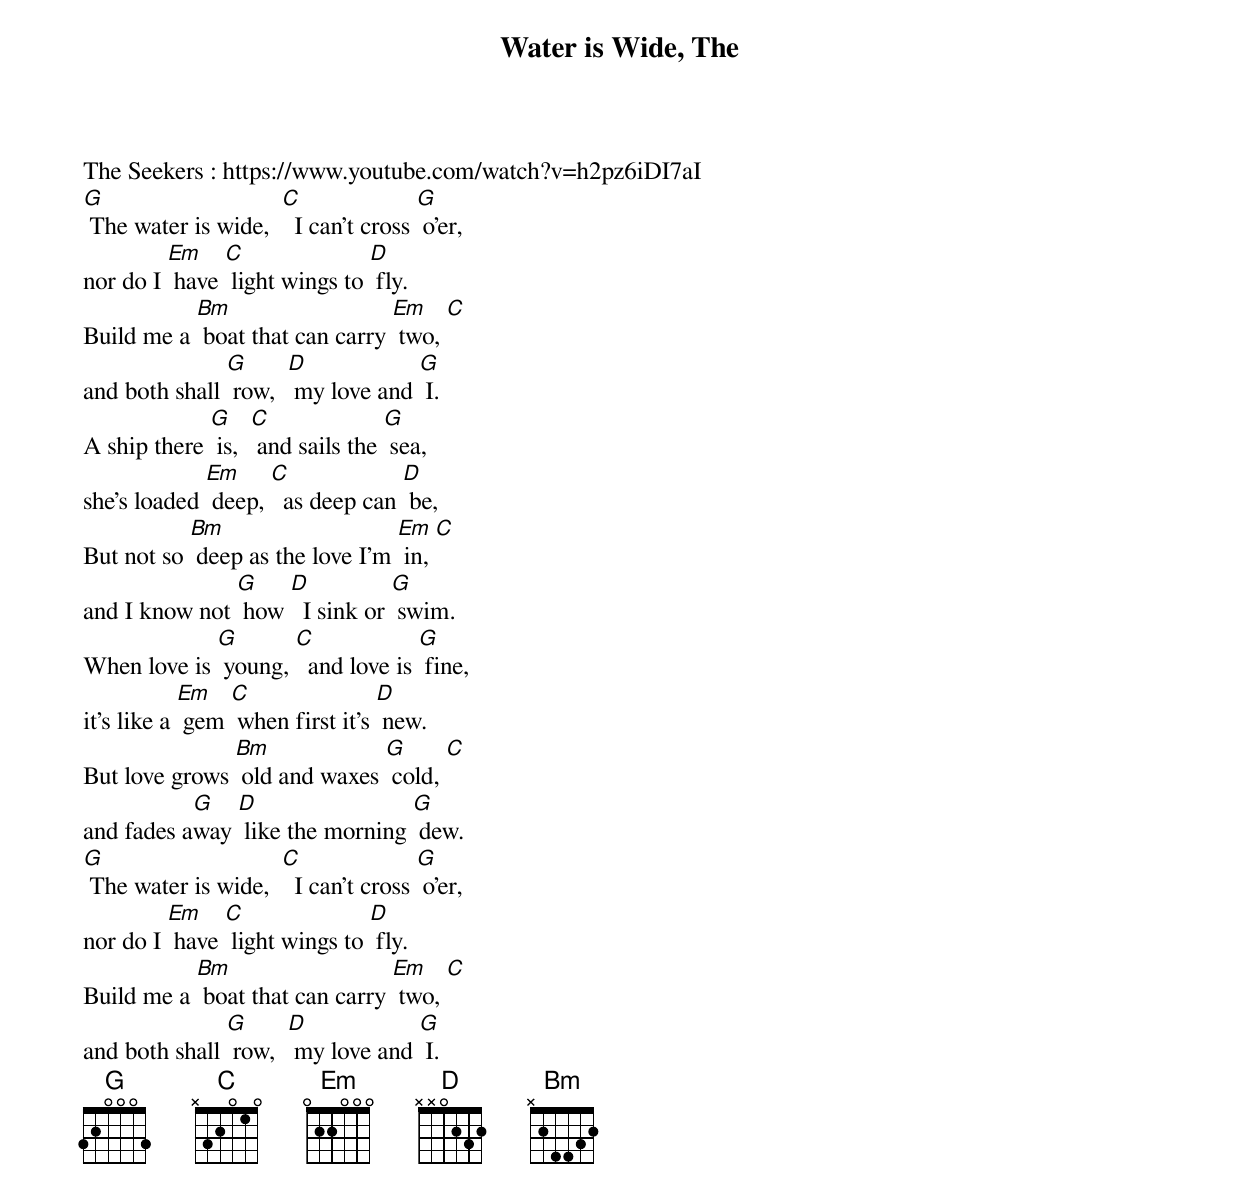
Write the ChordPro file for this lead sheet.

{t: Water is Wide, The }
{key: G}
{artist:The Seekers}
The Seekers : https://www.youtube.com/watch?v=h2pz6iDI7aI
{c: }
[G] The water is wide,  [C]  I can't cross [G] o'er,
nor do I [Em] have [C] light wings to [D] fly.
Build me a [Bm] boat that can carry [Em] two, [C]
and both shall [G] row,  [D] my love and [G] I.
{c: }
A ship there [G] is,  [C] and sails the [G] sea,
she's loaded [Em] deep, [C]  as deep can [D] be,
But not so [Bm] deep as the love I'm [Em] in, [C]
and I know not [G] how [D]  I sink or [G] swim.
{c: }
When love is [G] young, [C]  and love is [G] fine,
it's like a [Em] gem [C] when first it's [D] new.
But love grows [Bm] old and waxes [G] cold, [C]
and fades a[G]way [D] like the morning [G] dew.
{c: }
[G] The water is wide,  [C]  I can't cross [G] o'er,
nor do I [Em] have [C] light wings to [D] fly.
Build me a [Bm] boat that can carry [Em] two, [C]
and both shall [G] row,  [D] my love and [G] I.
